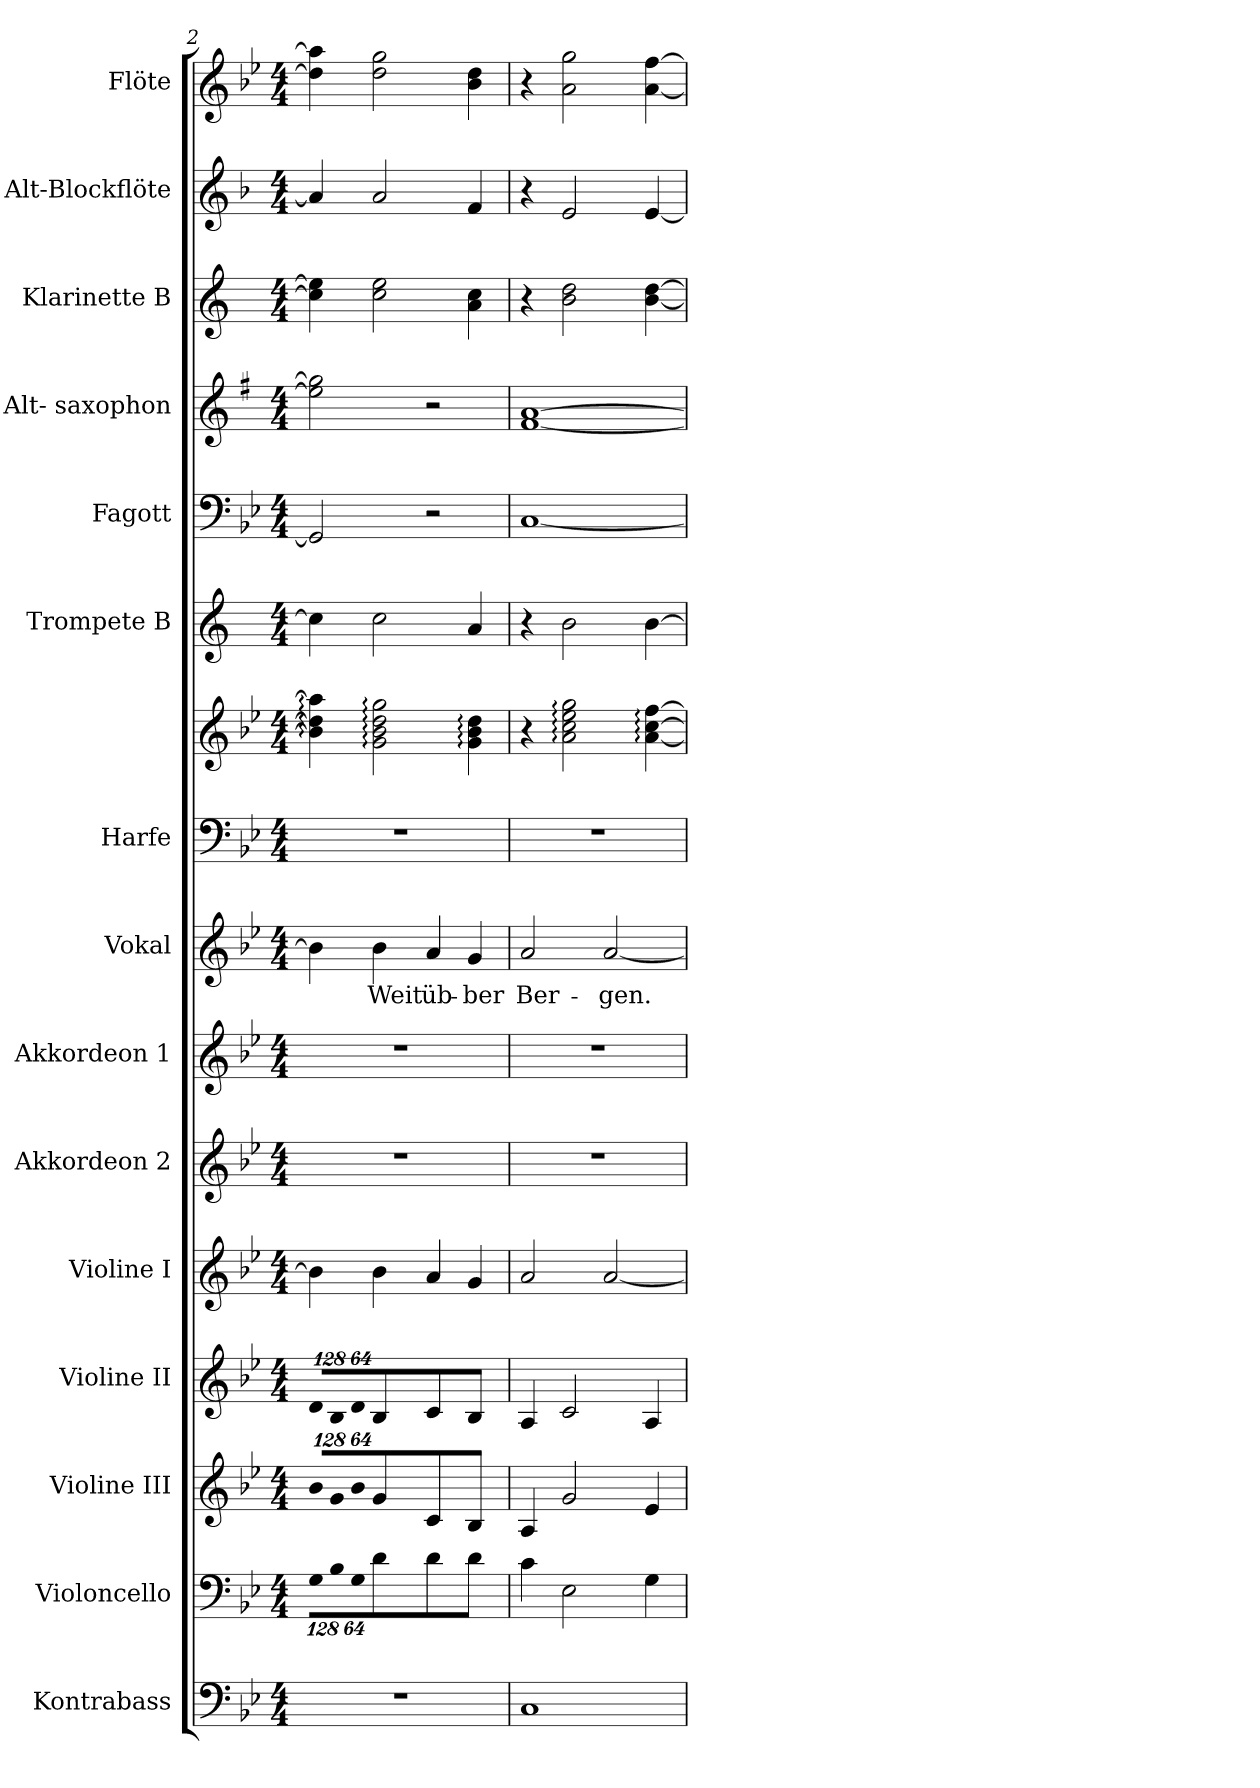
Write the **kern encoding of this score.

**kern	**kern	**kern	**kern	**kern	**kern	**kern	**kern	**text	**kern	**kern	**kern	**kern	**kern	**kern	**kern	**kern
*part15	*part14	*part13	*part12	*part11	*part10	*part9	*part8	*part8	*part7	*part7	*part6	*part5	*part4	*part3	*part2	*part1
*staff16	*staff15	*staff14	*staff13	*staff12	*staff11	*staff10	*staff9	*staff9	*staff8	*staff7	*staff6	*staff5	*staff4	*staff3	*staff2	*staff1
*I"Kontrabass	*I"Violoncello	*I"Violine III	*I"Violine II	*I"Violine I	*I"Akkordeon 2	*I"Akkordeon 1	*I"Vokal	*	*I"Harfe	*	*I"Trompete B	*I"Fagott	*I"Alt- saxophon	*I"Klarinette B	*I"Alt-Blockflöte	*I"Flöte
*I'Kb.	*I'Vc.	*I'Vln. III	*I'Vln. II	*I'Vln. I	*I'Akk.	*I'Akk.	*I'Vokal	*	*I'Hf.	*	*I'Tpt.	*I'Fgt.	*I'ASax.	*I'Kl.	*	*I'Fl.
*clefF4	*clefF4	*clefG2	*clefG2	*clefG2	*clefG2	*clefG2	*clefG2	*	*clefF4	*clefG2	*clefG2	*clefF4	*clefG2	*clefG2	*clefG2	*clefG2
*ITrd7c12	*	*	*	*	*	*	*	*	*	*	*ITrd1c2	*	*ITrd5c9	*ITrd1c2	*ITrd-3c-5	*
*k[b-e-]	*k[b-e-]	*k[b-e-]	*k[b-e-]	*k[b-e-]	*k[b-e-]	*k[b-e-]	*k[b-e-]	*	*k[b-e-]	*k[b-e-]	*k[b-e-]	*k[b-e-]	*k[b-e-]	*k[b-e-]	*k[b-e-]	*k[b-e-]
*g:	*g:	*g:	*g:	*g:	*g:	*g:	*g:	*	*g:	*g:	*g:	*g:	*g:	*g:	*g:	*g:
*M4/4	*M4/4	*M4/4	*M4/4	*M4/4	*M4/4	*M4/4	*M4/4	*	*M4/4	*M4/4	*M4/4	*M4/4	*M4/4	*M4/4	*M4/4	*M4/4
*	*Xbrackettup	*	*	*	*	*	*	*	*	*	*	*	*	*	*	*
=2	=2	=2	=2	=2	=2	=2	=2	=2	=2	=2	=2	=2	=2	=2	=2	=2
!	!LO:N:vis=8	!	!	!	!	!	!	!	!	!	!	!	!	!	!	!
*	*	*Xbrackettup	*	*	*	*	*	*	*	*	*	*	*	*	*	*
!	!	!LO:N:vis=8	!	!	!	!	!	!	!	!	!	!	!	!	!	!
*	*	*	*Xbrackettup	*	*	*	*	*	*	*	*	*	*	*	*	*
!	!	!	!LO:N:vis=8	!	!	!	!	!	!	!	!	!	!	!	!	!
1r	1024%85Gi\L	1024%85b-i/L	1024%85di/L	4b-i\]	1r	1r	4b-i\]	.	1r	4b-i\]: 4ddi]: 4aai]:	4b-i\]	2GGi/]	2gi\] 2b-i]	4b-i\] 4ddi]	4ddi/]	4ddi\] 4aai]
!	!LO:N:vis=8	!LO:N:vis=8	!LO:N:vis=8	!	!	!	!	!	!	!	!	!	!	!	!	!
.	1024%85B-i\	1024%85gi/	1024%85B-i/	.	.	.	.	.	.	.	.	.	.	.	.	.
!	!LO:N:vis=8	!LO:N:vis=8	!LO:N:vis=8	!	!	!	!	!	!	!	!	!	!	!	!	!
.	512%43Gi\J	512%43b-i/J	512%43di/J	.	.	.	.	.	.	.	.	.	.	.	.	.
!	!	!	!	!	!	!	!	!LO:LY:b:color=#000000	!	!	!	!	!	!	!	!
.	4di\	4gi/	4B-i/	4b-i\	.	.	4b-i\	Weit	.	2gi\: 2b-i: 2ddi: 2ggi:	2b-i\	.	.	2b-i\ 2ddi	2ddi/	2ddi\ 2ggi
!	!	!	!	!	!	!	!	!LO:LY:b:color=#000000	!	!	!	!	!	!	!	!
.	4di\	4ci/	4ci/	4ai/	.	.	4ai/	üb-	.	.	.	2r	2r	.	.	.
!	!	!	!	!	!	!	!	!LO:LY:b:color=#000000	!	!	!	!	!	!	!	!
.	4di\	4B-i/	4B-i/	4gi/	.	.	4gi/	-ber	.	4gi\: 4b-i: 4ddi:	4gi/	.	.	4gi\ 4b-i	4b-i/	4b-i\ 4ddi
=3	=3	=3	=3	=3	=3	=3	=3	=3	=3	=3	=3	=3	=3	=3	=3	=3
!	!	!	!	!	!	!	!	!LO:LY:b:color=#000000	!	!	!	!	!	!	!	!
1CCi	4ci\	4Ai/	4Ai/	2ai/	1r	1r	2ai/	Ber-	1r	4r	4r	[<1Ci	[<1Ai [>1ci	4r	4r	4r
.	2E-i\	2gi/	2ci/	.	.	.	.	.	.	2ai\: 2cci: 2ee-i: 2ggi:	2ai\	.	.	2ai\ 2cci	2ai/	2ai\ 2ggi
!	!	!	!	!	!	!	!	!LO:LY:b:color=#000000	!	!	!	!	!	!	!	!
.	.	.	.	[<2ai/	.	.	[<2ai/	-gen.	.	.	.	.	.	.	.	.
.	4Gi\	4e-i/	4Ai/	.	.	.	.	.	.	[<4ai\: [>4cci: [>4ffi:	[>4ai\	.	.	[<4ai\ [>4cci	[<4ai/	[<4ai\ [>4ffi
=	=	=	=	=	=	=	=	=	=	=	=	=	=	=	=	=
*-	*-	*-	*-	*-	*-	*-	*-	*-	*-	*-	*-	*-	*-	*-	*-	*-
